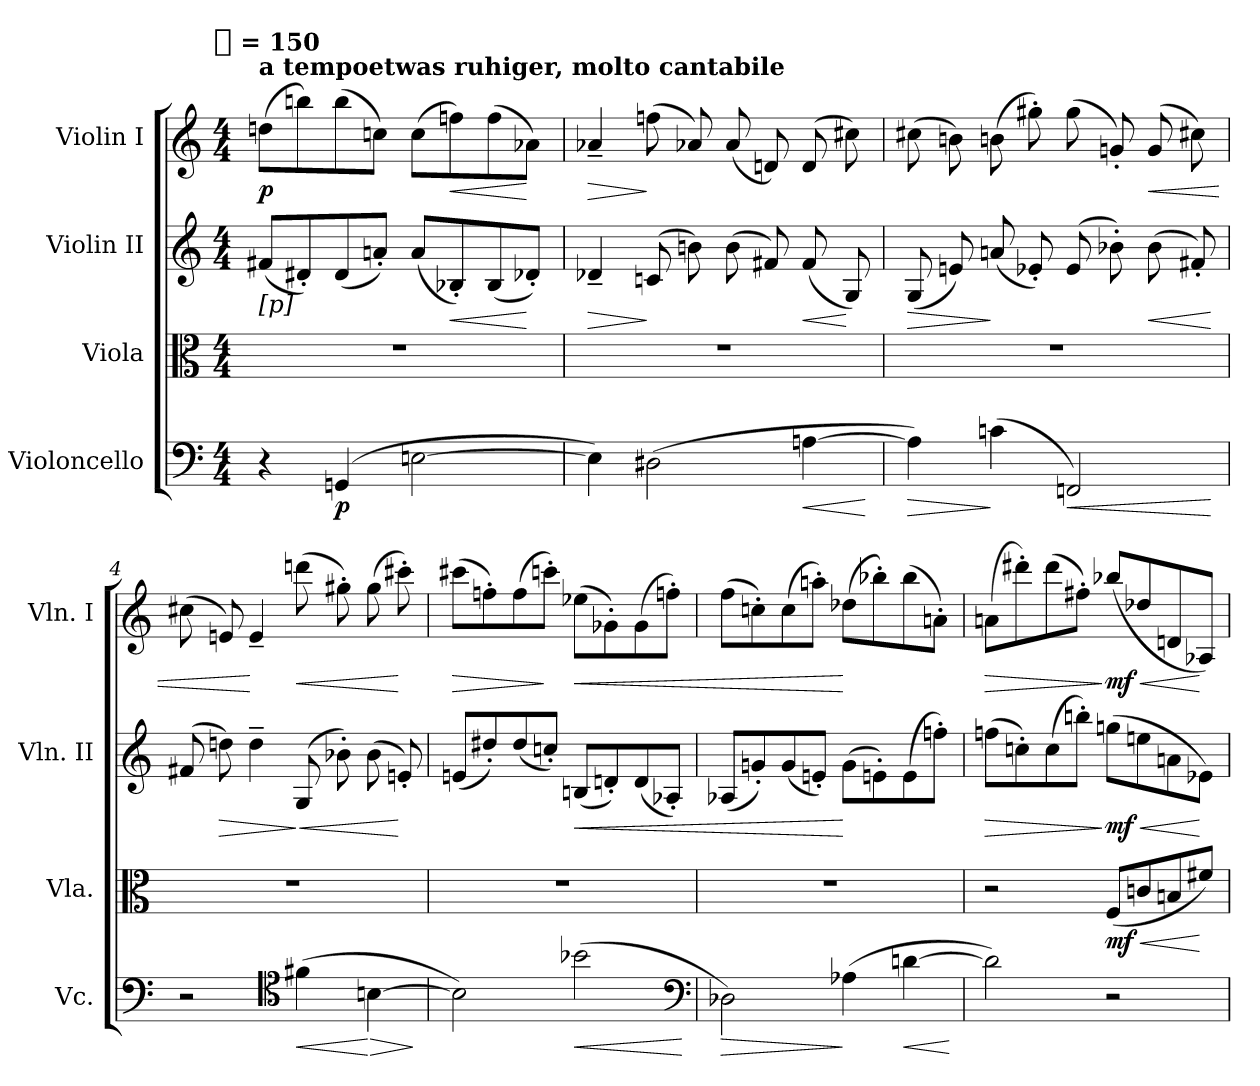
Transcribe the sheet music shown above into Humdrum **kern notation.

**kern	**dynam	**kern	**dynam	**kern	**dynam	**kern	**dynam
*part4	*part4	*part3	*part3	*part2	*part2	*part1	*part1
*staff4	*staff4	*staff3	*staff3	*staff2	*staff2	*staff1	*staff1
*I"Violoncello	*	*I"Viola	*	*I"Violin II	*	*I"Violin I	*
*I'Vc.	*	*I'Vla.	*	*I'Vln. II	*	*I'Vln. I	*
*clefF4	*	*clefC3	*	*clefG2	*	*clefG2	*
*k[]	*	*k[]	*	*k[]	*	*k[]	*
*C:	*	*C:	*	*C:	*	*C:	*
!!LO:TX:omd:t=[quarter] = 150
*M4/4	*	*M4/4	*	*M4/4	*	*M4/4	*
*MM150	*	*MM150	*	*MM150	*	*MM150	*
=1	=1	=1	=1	=1	=1	=1	=1
!	!	!	!	!	!	!LO:TX:a:B:t=a tempoetwas ruhiger, molto cantabile	!
!	!	!	!	!LO:TX:b:t=[p]	!	!	!
4r	.	1r	.	(8f#XL	.	(8ddnL	p
.	.	.	.	8d#X')	.	8bbn)	.
(4GGn	p	.	.	(8d#	.	(8bb	.
.	.	.	.	8an'J)	.	8ccnJ)	.
[2En	.	.	.	(8aL	.	(8ccL	.
!	!	!	!	!	!LO:HP:b	!	!LO:HP:b
.	.	.	.	8B-X')	<	8ffn)	<
.	.	.	.	(8B-	.	(8ff	.
.	.	.	.	8d-X'J)	[	8a-XJ)	[
=2	=2	=2	=2	=2	=2	=2	=2
!	!	!	!	!	!LO:HP:b	!	!LO:HP:b
4E])	.	1r	.	4d-X~	>	4a-X~	>
(2D#X	.	.	.	(8cn	]	(8ffn	]
.	.	.	.	8bn)	.	8a-X)	.
.	.	.	.	(8b	.	(8a-	.
.	.	.	.	8f#X)	.	8dn)	.
!	!LO:HP:b	!	!	!	!LO:HP:b	!	!
[4An	<	.	.	(8f#	<	(8d	.
.	.	.	.	8G)	[	8cc#X)	.
.	[	.	.	.	.	.	.
=3	=3	=3	=3	=3	=3	=3	=3
!	!LO:HP:b	!	!	!	!LO:HP:b	!	!
4A])	>	1r	.	(8G	>	(8cc#X	.
.	.	.	.	8en)	.	8bn)	.
(4cn	]	.	.	(8an	]	(8bn	.
.	.	.	.	8e-X')	.	8gg#X')	.
!	!LO:HP:b	!	!	!	!	!	!
2FFn)	<	.	.	(8e-	.	(8gg#	.
.	.	.	.	8b-X')	.	8gn')	.
!	!	!	!	!	!LO:HP:b	!	!LO:HP:b
.	.	.	.	(8b-	<	(8g	<
.	.	.	.	8f#X')	.	8cc#X)	.
.	[	.	.	.	[	.	.
=4	=4	=4	=4	=4	=4	=4	=4
2r	.	1r	.	(8f#X	.	(8cc#X	.
!	!	!	!	!	!LO:HP:b	!	!
.	.	.	.	8ddn)	>	8en)	.
.	.	.	.	4dd~	.	4e~	[
*clefC4	*	*	*	*	*	*	*
!	!LO:HP:b	!	!	!	!LO:HP:n=1:b	!	!LO:HP:b
(4f#X	<	.	.	(8G	] <	(8dddn	<
.	.	.	.	8b-X')	.	8gg#X')	.
!	!LO:HP:n=1:b	!	!	!	!	!	!
[4Bn	[ >	.	.	(8b-	.	(8gg#	.
.	.	.	.	8en')	[	8ccc#X')	[
.	]	.	.	.	.	.	.
=5	=5	=5	=5	=5	=5	=5	=5
!	!	!	!	!	!	!	!LO:HP:b
2B])	.	1r	.	(8enL	.	(8ccc#XL	>
.	.	.	.	8dd#X')	.	8ffn')	.
.	.	.	.	(8dd#	.	(8ff	.
.	.	.	.	8ccn'J)	.	8cccn'J)	]
!	!LO:HP:b	!	!	!	!LO:HP:b	!	!LO:HP:b
(2b-X	<	.	.	(8BnL	<	(8ee-XL	<
.	.	.	.	8dn')	.	8g-X')	.
.	.	.	.	(8d	.	(8g-	.
.	.	.	.	8A-X'J)	.	8ffn'J)	.
*clefF4	*	*	*	*	*	*	*
.	[	.	.	.	.	.	.
=6	=6	=6	=6	=6	=6	=6	=6
!	!LO:HP:b	!	!	!	!	!	!
2D-X)	>	1r	.	(8A-XL	.	(8ffL	.
.	.	.	.	8gn')	.	8ccn')	.
.	.	.	.	(8g	.	(8cc	.
.	.	.	.	8en'J)	.	8aan'J)	.
(4A-X	]	.	.	(8gL	[	(8dd-XL	[
.	.	.	.	8en')	.	8bb-X')	.
!	!LO:HP:b	!	!	!	!	!	!
[4dn	<	.	.	(8e	.	(8bb-	.
.	.	.	.	8ffn'J)	.	8an'J)	.
.	[	.	.	.	.	.	.
=7	=7	=7	=7	=7	=7	=7	=7
!	!	!	!	!	!LO:HP:b	!	!LO:HP:b
2d])	.	2r	.	(8ffnL	>	(8anL	>
.	.	.	.	8ccn')	.	8ddd#X')	.
.	.	.	.	(8cc	.	(8ddd#	.
.	.	.	.	8bbn'J)	.	8ff#X'J)	.
!	!	!	!LO:HP:b	!	!LO:HP:n=1:b	!	!LO:HP:n=1:b
2r	.	(8FL	< mf	(8ggnL	] < mf	(8bb-XL	] < mf
.	.	8cn	.	8een	.	8dd-X	.
.	.	8Bn	.	8an	.	8dn	.
.	.	8f#XJ)	[	8e-XJ)	[	8A-XJ)	[
=	=	=	=	=	=	=	=
*-	*-	*-	*-	*-	*-	*-	*-
